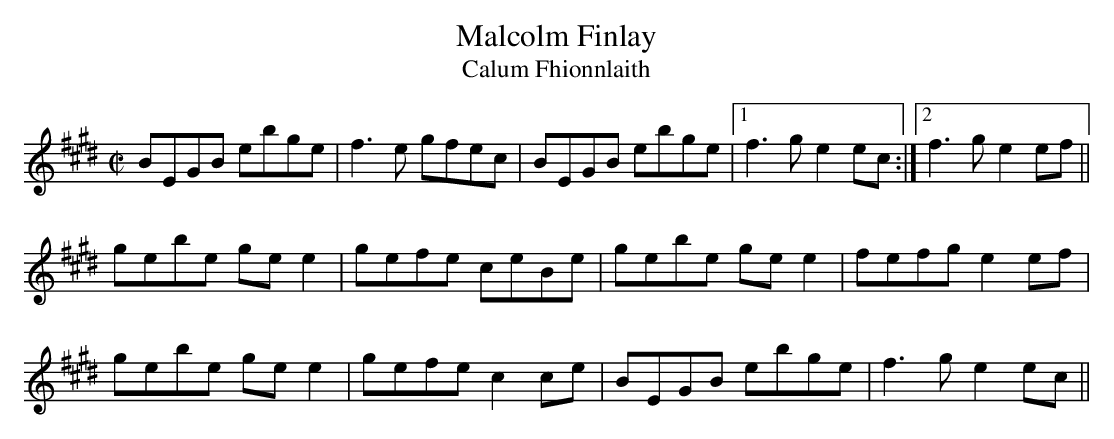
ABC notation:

X:1
T:Malcolm Finlay
T:Calum Fhionnlaith
M:C|
K:E
BEGB ebge|f3e gfec|BEGB ebge|1 f3g e2ec:|2 f3g e2ef||
gebe gee2|gefe ceBe|gebe gee2|fefg e2ef|
gebe gee2|gefe c2ce|BEGB ebge|f3g e2ec||
